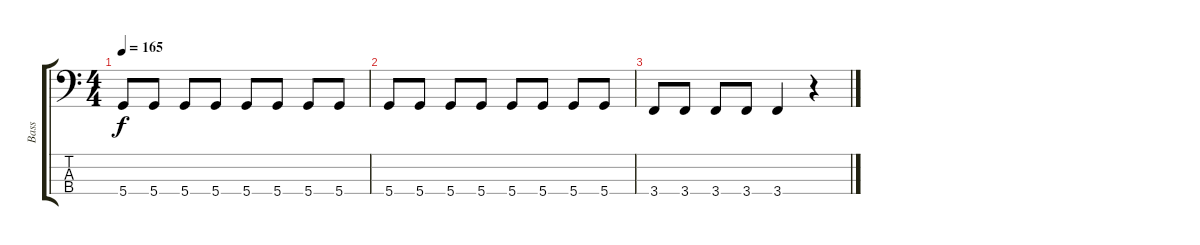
\track ("Bass" "Bass") {instrument electricbassfinger}
\staff {score tabs}
\tuning (G2 D2 A1 D1) {hide}
\ts (4 4)
\tempo 165
\clef f4
\ks c
5.4.8{dy f} 5.4.8 5.4.8 5.4.8 5.4.8 5.4.8 5.4.8 5.4.8 |
5.4.8 5.4.8 5.4.8 5.4.8 5.4.8 5.4.8 5.4.8 5.4.8 |
3.4.8 3.4.8 3.4.8 3.4.8 3.4.4 r.4
